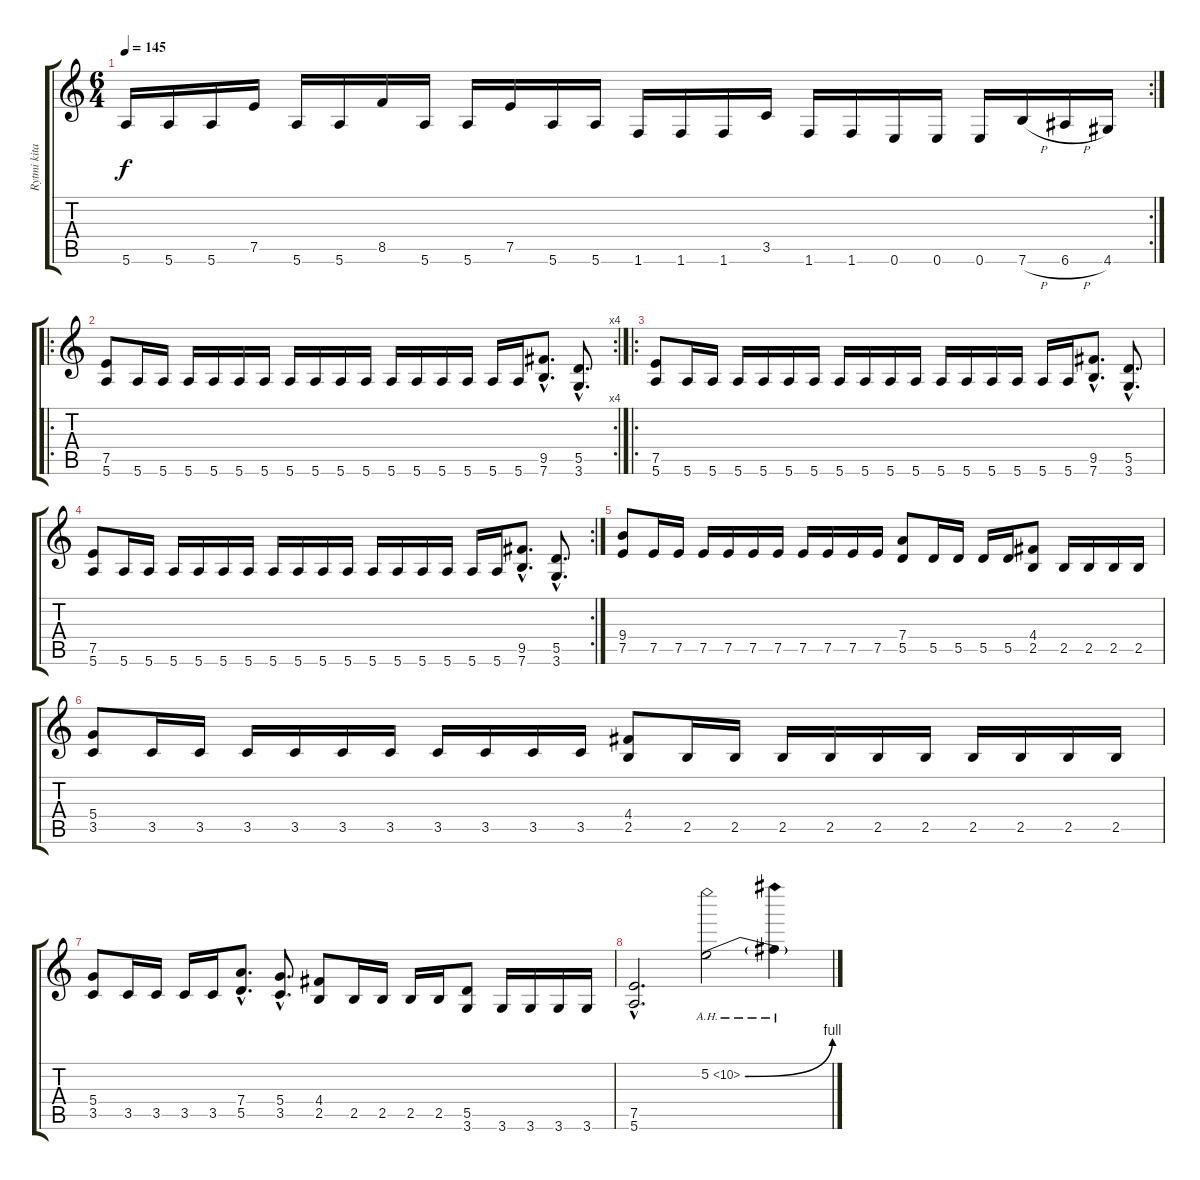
\track ("Rytmi kitara" "Rytmi kita") {instrument distortionguitar}
\staff {score tabs}
\tuning (E4 B3 G3 D3 A2 E2) {hide}
\rc 2
\ts (6 4)
\tempo 145
\clef g2
\ks c
5.6.16{dy f} 5.6.16 5.6.16 7.5.16 5.6.16 5.6.16 8.5.16 5.6.16 5.6.16 7.5.16 5.6.16 5.6.16 1.6.16 1.6.16 1.6.16 3.5.16 1.6.16 1.6.16 0.6.16 0.6.16 0.6.16 7.6{h}.16 6.6{h}.16 4.6.16 |
\ro
\rc 4
(7.5 5.6).8 5.6.16 5.6.16 5.6.16 5.6.16 5.6.16 5.6.16 5.6.16 5.6.16 5.6.16 5.6.16 5.6.16 5.6.16 5.6.16 5.6.16 5.6.16 5.6.16 (9.5{hac} 7.6{hac}).8{d} (5.5{hac} 3.6{hac}).8{d} |
\ro
(7.5 5.6).8 5.6.16 5.6.16 5.6.16 5.6.16 5.6.16 5.6.16 5.6.16 5.6.16 5.6.16 5.6.16 5.6.16 5.6.16 5.6.16 5.6.16 5.6.16 5.6.16 (9.5{hac} 7.6{hac}).8{d} (5.5{hac} 3.6{hac}).8{d} |
\rc 2
(7.5 5.6).8 5.6.16 5.6.16 5.6.16 5.6.16 5.6.16 5.6.16 5.6.16 5.6.16 5.6.16 5.6.16 5.6.16 5.6.16 5.6.16 5.6.16 5.6.16 5.6.16 (9.5{hac} 7.6{hac}).8{d} (5.5{hac} 3.6{hac}).8{d} |
(9.4 7.5).8 7.5.16 7.5.16 7.5.16 7.5.16 7.5.16 7.5.16 7.5.16 7.5.16 7.5.16 7.5.16 (7.4 5.5).8 5.5.16 5.5.16 5.5.16 5.5.16 (4.4 2.5).8 2.5.16 2.5.16 2.5.16 2.5.16 |
(5.4 3.5).8 3.5.16 3.5.16 3.5.16 3.5.16 3.5.16 3.5.16 3.5.16 3.5.16 3.5.16 3.5.16 (4.4 2.5).8 2.5.16 2.5.16 2.5.16 2.5.16 2.5.16 2.5.16 2.5.16 2.5.16 2.5.16 2.5.16 |
(5.4 3.5).8 3.5.16 3.5.16 3.5.16 3.5.16 (7.4{hac} 5.5{hac}).8{d} (5.4{hac} 3.5{hac}).8{d} (4.4 2.5).8 2.5.16 2.5.16 2.5.16 2.5.16 (5.5 3.6).8 3.6.16 3.6.16 3.6.16 3.6.16 |
(7.5{hac} 5.6{hac}).2{d} 5.2{be (bend 0 0 60 4) ah 5}.2 5.2{ah 5 t}.4
